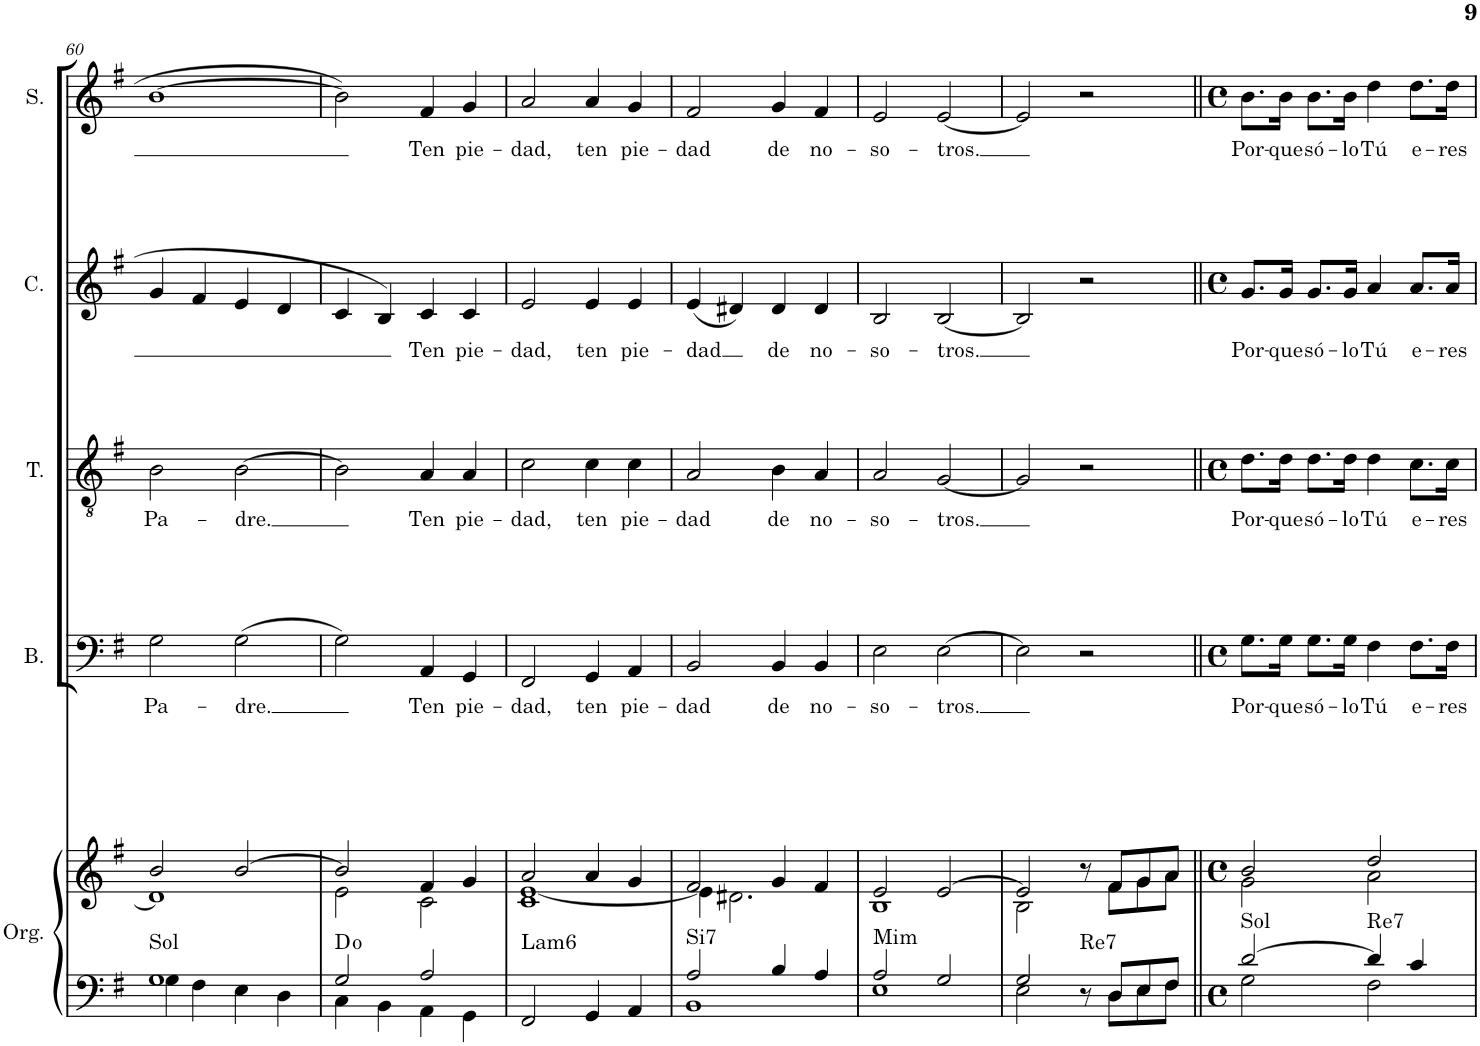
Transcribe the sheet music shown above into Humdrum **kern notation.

**kern	**kern	**harte	**kern	**text	**kern	**text	**kern	**text	**kern	**text
*part5	*part5	*part5	*part4	*part4	*part3	*part3	*part2	*part2	*part1	*part1
*staff6	*staff5	*	*staff4	*staff4	*staff3	*staff3	*staff2	*staff2	*staff1	*staff1
*I"Órgano	*	*	*I"Bajo	*	*I"Tenor	*	*I"Contralto	*	*I"Soprano	*
*	*	*	*I'B.	*	*I'T.	*	*I'C.	*	*I'S.	*
!!LO:PB:g=z
*clefF4	*clefG2	*	*clefF4	*	*clefGv2	*	*clefG2	*	*clefG2	*
*k[f#]	*k[f#]	*	*k[f#]	*	*k[f#]	*	*k[f#]	*	*k[f#]	*
*M2/2	*M2/2	*	*M2/2	*	*M2/2	*	*M2/2	*	*M2/2	*
*met(c|)	*met(c|)	*	*met(c|)	*	*met(c|)	*	*met(c|)	*	*met(c|)	*
=60	=60	=60	=60	=60	=60	=60	=60	=60	=60	=60
*^	*^	*	*	*	*	*	*	*	*	*
!	!	!	!	!LO:H:kt=Sol	!	!LO:LY:b	!	!LO:LY:b	!	!	!	!
1G	4G\	2b/	1d]	N	2G\	Pa-	2B\	Pa-	4g/	.	[1b	.
.	4F#\	.	.	.	.	.	.	.	4f#/	.	.	.
!	!	!	!	!	!	!LO:LY:b	!	!LO:LY:b	!	!	!	!
.	4E\	[2b/	.	.	(2G\	-dre.	[2B\	-dre.	4e/	.	.	.
.	4D\	.	.	.	.	.	.	.	4d/	.	.	.
=61	=61	=61	=61	=61	=61	=61	=61	=61	=61	=61	=61	=61
2G/	4C\	2b/]	2e\	D:dim	2G\)	.	2B\]	.	4c/	.	2b\]	.
.	4BB\	.	.	.	.	.	.	.	4B/	.	.	.
!	!	!	!	!	!	!LO:LY:b	!	!LO:LY:b	!	!LO:LY:b	!	!LO:LY:b
2A/	4AA\	4f#/	2c\	.	4AA/	Ten	4A/	Ten	4c/	Ten	4f#/	Ten
!	!	!	!	!	!	!LO:LY:b	!	!LO:LY:b	!	!LO:LY:b	!	!LO:LY:b
.	4GG\	4g/	.	.	4GG/	pie-	4A/	pie-	4c/	pie-	4g/	pie-
=62	=62	=62	=62	=62	=62	=62	=62	=62	=62	=62	=62	=62
!	!	!	!	!LO:H:kt=Lam6	!	!LO:LY:b	!	!LO:LY:b	!	!LO:LY:b	!	!LO:LY:b
*v	*v	*	*	*	*	*	*	*	*	*	*	*
2FF#/	2a/	1c [1e	N	2FF#/	-dad,	2c\	-dad,	2e/	-dad,	2a/	-dad,
!	!	!	!	!	!LO:LY:b	!	!LO:LY:b	!	!LO:LY:b	!	!LO:LY:b
4GG/	4a/	.	.	4GG/	ten	4c\	ten	4e/	ten	4a/	ten
!	!	!	!	!	!LO:LY:b	!	!LO:LY:b	!	!LO:LY:b	!	!LO:LY:b
4AA/	4g/	.	.	4AA/	pie-	4c\	pie-	4e/	pie-	4g/	pie-
=63	=63	=63	=63	=63	=63	=63	=63	=63	=63	=63	=63
*^	*	*	*	*	*	*	*	*	*	*	*
!	!	!	!	!LO:H:kt=Si7	!	!LO:LY:b	!	!LO:LY:b	!	!LO:LY:b	!	!LO:LY:b
2A/	1BB	2f#/	4e\]	N	2BB/	-dad	2A/	-dad	(4e/	-dad	2f#/	-dad
.	.	.	2.d#X\	.	.	.	.	.	4d#X/)	.	.	.
!	!	!	!	!	!	!LO:LY:b	!	!LO:LY:b	!	!LO:LY:b	!	!LO:LY:b
4B/	.	4g/	.	.	4BB/	de	4B\	de	4d#/	de	4g/	de
!	!	!	!	!	!	!LO:LY:b	!	!LO:LY:b	!	!LO:LY:b	!	!LO:LY:b
4A/	.	4f#/	.	.	4BB/	no-	4A/	no-	4d#/	no-	4f#/	no-
=64	=64	=64	=64	=64	=64	=64	=64	=64	=64	=64	=64	=64
!	!	!	!	!LO:H:kt=Mim	!	!LO:LY:b	!	!LO:LY:b	!	!LO:LY:b	!	!LO:LY:b
2A/	1E	2e/	1B	N	2E\	-so-	2A/	-so-	2B/	-so-	2e/	-so-
!	!	!	!	!	!	!LO:LY:b	!	!LO:LY:b	!	!LO:LY:b	!	!LO:LY:b
2G/	.	[2e/	.	.	[2E\	-tros.	[2G/	-tros.	[2B/	-tros.	[2e/	-tros.
=65	=65	=65	=65	=65	=65	=65	=65	=65	=65	=65	=65	=65
2G/	2E\	2e/]	2B\	.	2E\]	.	2G/]	.	2B/]	.	2e/]	.
!	!	!	!	!LO:H:kt=Re7	!	!	!	!	!	!	!	!
8r	8ryy	8r	8ryy	N	2r	.	2r	.	2r	.	2r	.
8D/L	8D\L	8f#/L	8f#\L	.	.	.	.	.	.	.	.	.
8E/	8E\	8g/	8g\	.	.	.	.	.	.	.	.	.
8F#/J	8F#\J	8a/J	8a\J	.	.	.	.	.	.	.	.	.
=66||	=66||	=66||	=66||	=66||	=66||	=66||	=66||	=66||	=66||	=66||	=66||	=66||
*M4/4	*	*M4/4	*	*	*M4/4	*	*M4/4	*	*M4/4	*	*M4/4	*
*met(c)	*	*met(c)	*	*	*met(c)	*	*met(c)	*	*met(c)	*	*met(c)	*
!	!	!	!	!LO:H:kt=Sol	!	!LO:LY:b	!	!LO:LY:b	!	!LO:LY:b	!	!LO:LY:b
[2d/	2G\	2b/	2g\	N	8.G\L	Por-	8.d\L	Por-	8.g/L	Por-	8.b\L	Por-
!	!	!	!	!	!	!LO:LY:b	!	!LO:LY:b	!	!LO:LY:b	!	!LO:LY:b
.	.	.	.	.	16G\Jk	-que	16d\Jk	-que	16g/Jk	-que	16b\Jk	-que
!	!	!	!	!	!	!LO:LY:b	!	!LO:LY:b	!	!LO:LY:b	!	!LO:LY:b
.	.	.	.	.	8.G\L	só-	8.d\L	só-	8.g/L	só-	8.b\L	só-
!	!	!	!	!	!	!LO:LY:b	!	!LO:LY:b	!	!LO:LY:b	!	!LO:LY:b
.	.	.	.	.	16G\Jk	-lo	16d\Jk	-lo	16g/Jk	-lo	16b\Jk	-lo
!	!	!	!	!LO:H:kt=Re7	!	!LO:LY:b	!	!LO:LY:b	!	!LO:LY:b	!	!LO:LY:b
4d/]	2F#\	2dd/	2a\	N	4F#\	Tú	4d\	Tú	4a/	Tú	4dd\	Tú
!	!	!	!	!	!	!LO:LY:b	!	!LO:LY:b	!	!LO:LY:b	!	!LO:LY:b
4c/	.	.	.	.	8.F#\L	e-	8.c\L	e-	8.a/L	e-	8.dd\L	e-
!	!	!	!	!	!	!LO:LY:b	!	!LO:LY:b	!	!LO:LY:b	!	!LO:LY:b
.	.	.	.	.	16F#\Jk	-res	16c\Jk	-res	16a/Jk	-res	16dd\Jk	-res
*v	*v	*	*	*	*	*	*	*	*	*	*	*
*	*v	*v	*	*	*	*	*	*	*	*	*
=	=	=	=	=	=	=	=	=	=	=
*-	*-	*-	*-	*-	*-	*-	*-	*-	*-	*-
